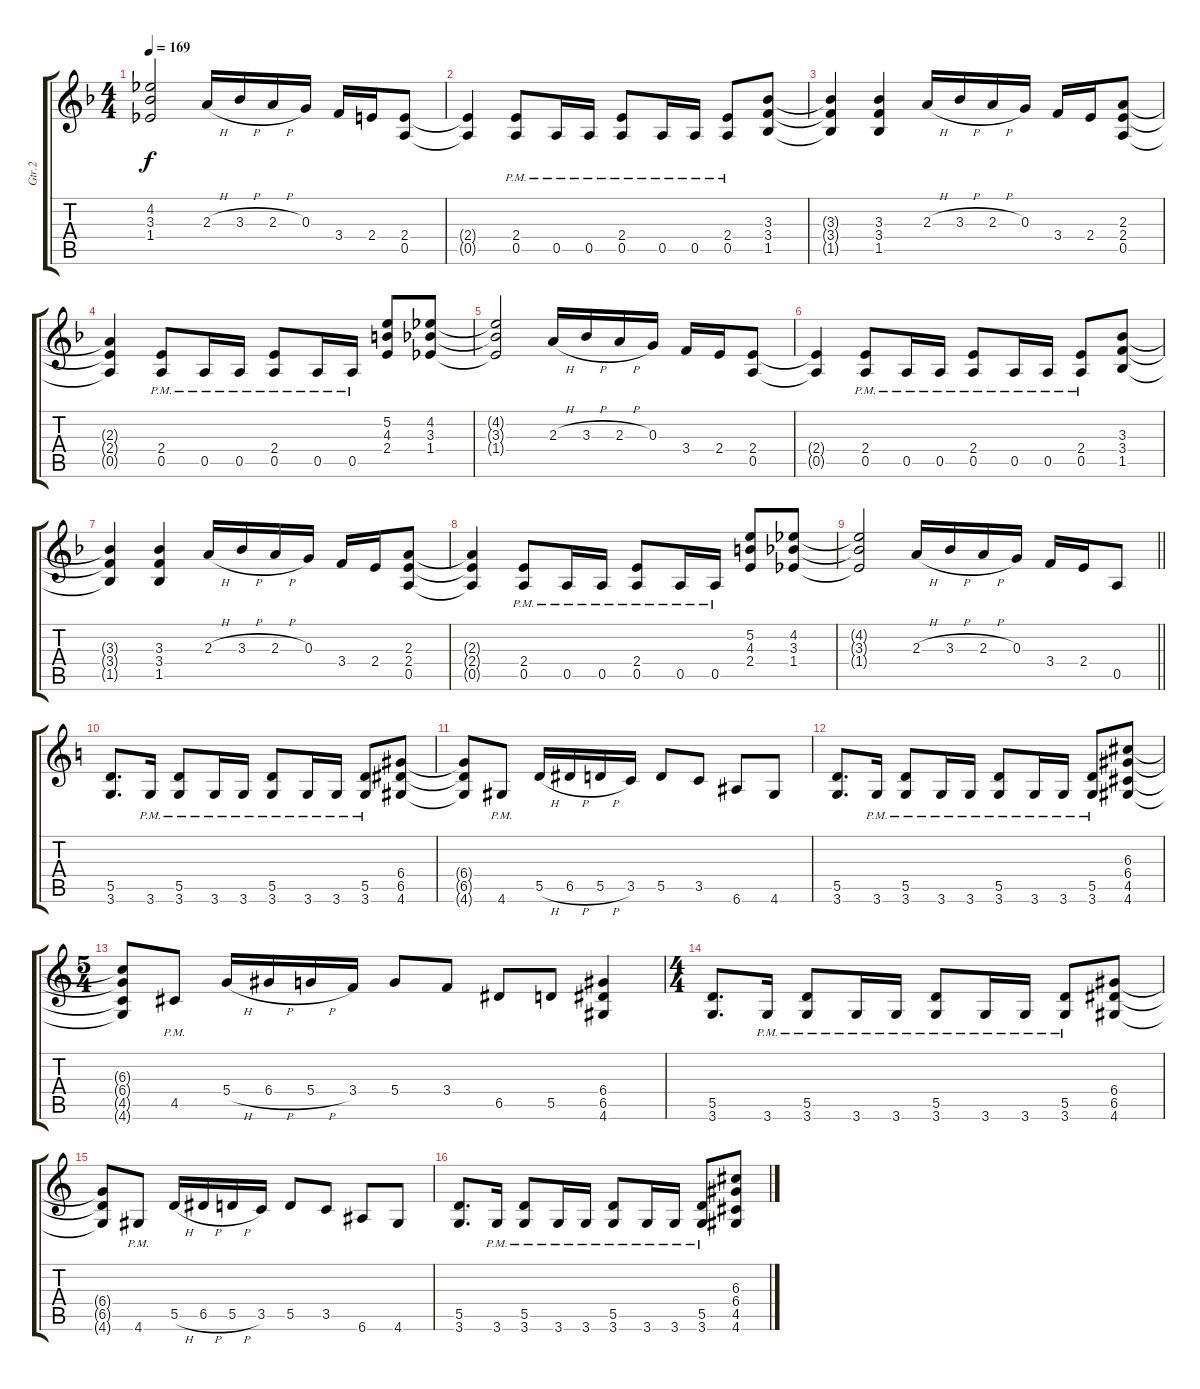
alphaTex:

\track ("Gtr.2" "Gtr.2") {instrument distortionguitar}
\staff {score tabs}
\tuning (E4 B3 G3 D3 A2 E2) {hide}
\ts (4 4)
\tempo 169
\clef g2
\ks f
(4.2{t} 3.3{t} 1.4{t}).2{dy f} 2.3{h}.16 3.3{h}.16 2.3{h}.16 0.3.16 3.4.16 2.4.16 (2.4 0.5).8 |
(2.4{t} 0.5{t}).4 (2.4{pm} 0.5{pm}).8 0.5{pm}.16 0.5{pm}.16 (2.4{pm} 0.5{pm}).8 0.5{pm}.16 0.5{pm}.16 (2.4{pm} 0.5{pm}).8 (3.3 3.4 1.5).8 |
(3.3{t} 3.4{t} 1.5{t}).4 (3.3 3.4 1.5).4 2.3{h}.16 3.3{h}.16 2.3{h}.16 0.3.16 3.4.16 2.4.16 (2.3 2.4 0.5).8 |
(2.3{t} 2.4{t} 0.5{t}).4 (2.4{pm} 0.5{pm}).8 0.5{pm}.16 0.5{pm}.16 (2.4{pm} 0.5{pm}).8 0.5{pm}.16 0.5{pm}.16 (5.2 4.3 2.4).8 (4.2 3.3 1.4).8 |
(4.2{t} 3.3{t} 1.4{t}).2 2.3{h}.16 3.3{h}.16 2.3{h}.16 0.3.16 3.4.16 2.4.16 (2.4 0.5).8 |
(2.4{t} 0.5{t}).4 (2.4{pm} 0.5{pm}).8 0.5{pm}.16 0.5{pm}.16 (2.4{pm} 0.5{pm}).8 0.5{pm}.16 0.5{pm}.16 (2.4{pm} 0.5{pm}).8 (3.3 3.4 1.5).8 |
(3.3{t} 3.4{t} 1.5{t}).4 (3.3 3.4 1.5).4 2.3{h}.16 3.3{h}.16 2.3{h}.16 0.3.16 3.4.16 2.4.16 (2.3 2.4 0.5).8 |
(2.3{t} 2.4{t} 0.5{t}).4 (2.4{pm} 0.5{pm}).8 0.5{pm}.16 0.5{pm}.16 (2.4{pm} 0.5{pm}).8 0.5{pm}.16 0.5{pm}.16 (5.2 4.3 2.4).8 (4.2 3.3 1.4).8 |
\barLineRight lightlight
(4.2{t} 3.3{t} 1.4{t}).2 2.3{h}.16 3.3{h}.16 2.3{h}.16 0.3.16 3.4.16 2.4.16 0.5.8 |
\ks c
(5.5 3.6).8{d} 3.6{pm}.16 (5.5{pm} 3.6{pm}).8 3.6{pm}.16 3.6{pm}.16 (5.5{pm} 3.6{pm}).8 3.6{pm}.16 3.6{pm}.16 (5.5{pm} 3.6{pm}).8 (6.4 6.5 4.6).8 |
(6.4{t} 6.5{t} 4.6{t}).8 4.6{pm}.8 5.5{h}.16 6.5{h}.16 5.5{h}.16 3.5.16 5.5.8 3.5.8 6.6.8 4.6.8 |
(5.5 3.6).8{d} 3.6{pm}.16 (5.5{pm} 3.6{pm}).8 3.6{pm}.16 3.6{pm}.16 (5.5{pm} 3.6{pm}).8 3.6{pm}.16 3.6{pm}.16 (5.5{pm} 3.6{pm}).8 (6.3 6.4 4.5 4.6).8 |
\ts (5 4)
(6.3{t} 6.4{t} 4.5{t} 4.6{t}).8 4.5{pm}.8 5.4{h}.16 6.4{h}.16 5.4{h}.16 3.4.16 5.4.8 3.4.8 6.5.8 5.5.8 (6.4 6.5 4.6).4 |
\ts (4 4)
(5.5 3.6).8{d} 3.6{pm}.16 (5.5{pm} 3.6{pm}).8 3.6{pm}.16 3.6{pm}.16 (5.5{pm} 3.6{pm}).8 3.6{pm}.16 3.6{pm}.16 (5.5{pm} 3.6{pm}).8 (6.4 6.5 4.6).8 |
(6.4{t} 6.5{t} 4.6{t}).8 4.6{pm}.8 5.5{h}.16 6.5{h}.16 5.5{h}.16 3.5.16 5.5.8 3.5.8 6.6.8 4.6.8 |
(5.5 3.6).8{d} 3.6{pm}.16 (5.5{pm} 3.6{pm}).8 3.6{pm}.16 3.6{pm}.16 (5.5{pm} 3.6{pm}).8 3.6{pm}.16 3.6{pm}.16 (5.5{pm} 3.6{pm}).8 (6.3 6.4 4.5 4.6).8
